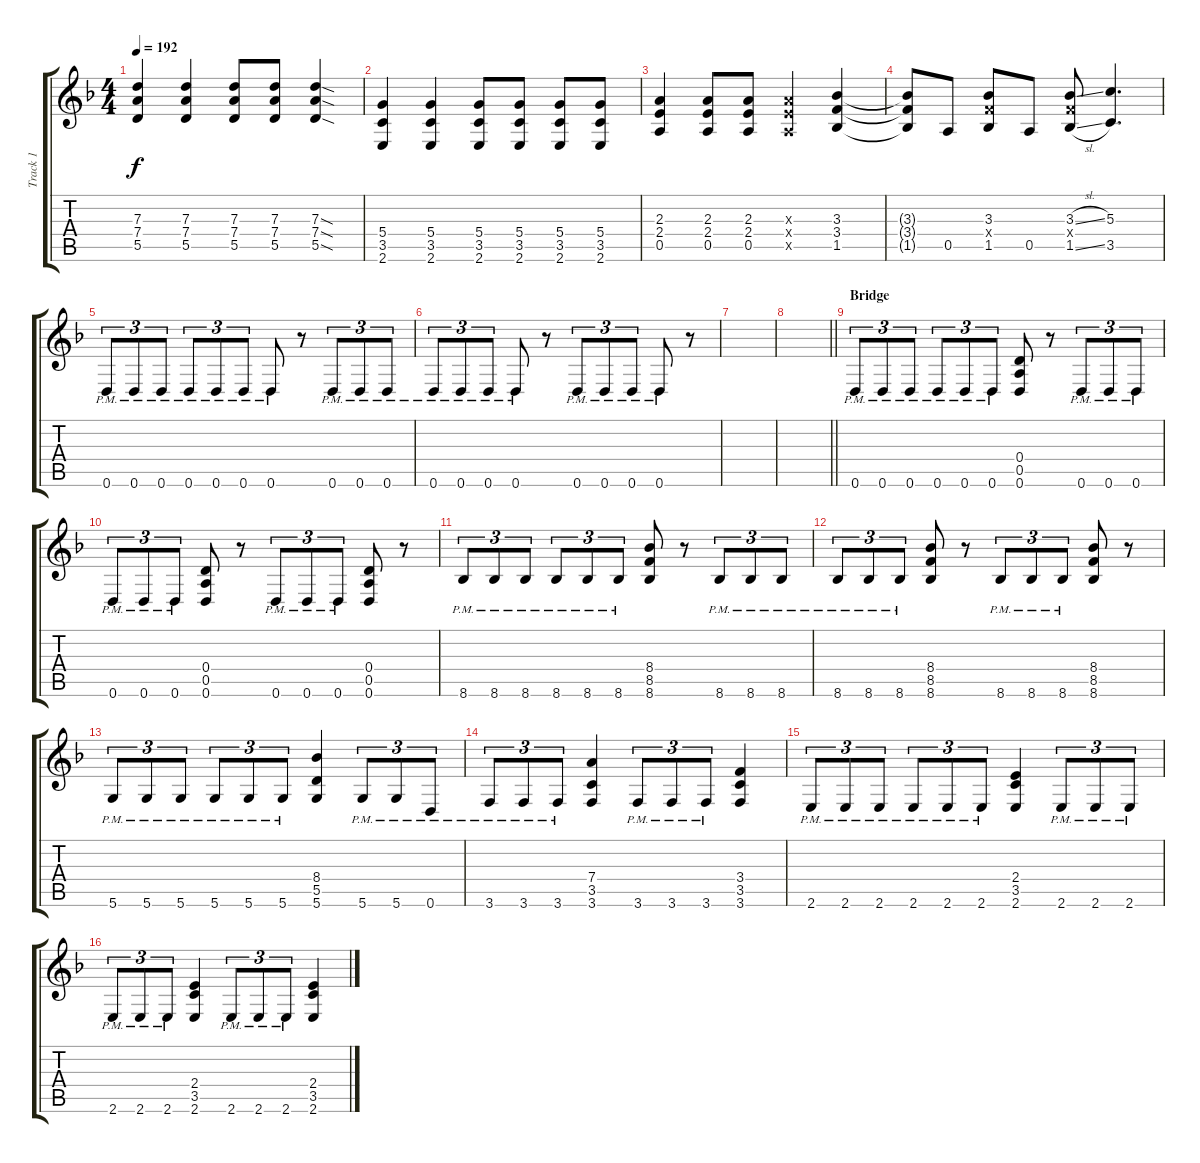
\track ("Track 1" "Track 1") {instrument distortionguitar}
\staff {score tabs}
\tuning (E4 B3 G3 D3 A2 D2) {hide}
\ts (4 4)
\tempo 192
\clef g2
\ks f
(7.3 7.4 5.5).4{dy f} (7.3 7.4 5.5).4 (7.3 7.4 5.5).8 (7.3 7.4 5.5).8 (7.3{sod} 7.4{sod} 5.5{sod}).4 |
(5.4 3.5 2.6).4 (5.4 3.5 2.6).4 (5.4 3.5 2.6).8 (5.4 3.5 2.6).8 (5.4 3.5 2.6).8 (5.4 3.5 2.6).8 |
(2.3 2.4 0.5).4 (2.3 2.4 0.5).8 (2.3 2.4 0.5).8 (2.3{x} 2.4{x} 0.5{x}).4 (3.3 3.4 1.5).4 |
(3.3{t} 3.4{t} 1.5{t}).8 0.5.8 (3.3 3.4{x} 1.5).8 0.5.8 (3.3{sl} 3.4{x} 1.5{sl}).8 (5.3 3.5).4{d} |
0.6{pm}.8{tu (3 2)} 0.6{pm}.8{tu (3 2)} 0.6{pm}.8{tu (3 2)} 0.6{pm}.8{tu (3 2)} 0.6{pm}.8{tu (3 2)} 0.6{pm}.8{tu (3 2)} 0.6{pm}.8 r.8 0.6{pm}.8{tu (3 2)} 0.6{pm}.8{tu (3 2)} 0.6{pm}.8{tu (3 2)} |
0.6{pm}.8{tu (3 2)} 0.6{pm}.8{tu (3 2)} 0.6{pm}.8{tu (3 2)} 0.6{pm}.8 r.8 0.6{pm}.8{tu (3 2)} 0.6{pm}.8{tu (3 2)} 0.6{pm}.8{tu (3 2)} 0.6{pm}.8 r.8 |
|
\barLineRight lightlight
|
\section ("" "Bridge")
0.6{pm}.8{tu (3 2)} 0.6{pm}.8{tu (3 2)} 0.6{pm}.8{tu (3 2)} 0.6{pm}.8{tu (3 2)} 0.6{pm}.8{tu (3 2)} 0.6{pm}.8{tu (3 2)} (0.4 0.5 0.6).8 r.8 0.6{pm}.8{tu (3 2)} 0.6{pm}.8{tu (3 2)} 0.6{pm}.8{tu (3 2)} |
0.6{pm}.8{tu (3 2)} 0.6{pm}.8{tu (3 2)} 0.6{pm}.8{tu (3 2)} (0.4 0.5 0.6).8 r.8 0.6{pm}.8{tu (3 2)} 0.6{pm}.8{tu (3 2)} 0.6{pm}.8{tu (3 2)} (0.4 0.5 0.6).8 r.8 |
8.6{pm}.8{tu (3 2)} 8.6{pm}.8{tu (3 2)} 8.6{pm}.8{tu (3 2)} 8.6{pm}.8{tu (3 2)} 8.6{pm}.8{tu (3 2)} 8.6{pm}.8{tu (3 2)} (8.4 8.5 8.6).8 r.8 8.6{pm}.8{tu (3 2)} 8.6{pm}.8{tu (3 2)} 8.6{pm}.8{tu (3 2)} |
8.6{pm}.8{tu (3 2)} 8.6{pm}.8{tu (3 2)} 8.6{pm}.8{tu (3 2)} (8.4 8.5 8.6).8 r.8 8.6{pm}.8{tu (3 2)} 8.6{pm}.8{tu (3 2)} 8.6{pm}.8{tu (3 2)} (8.4 8.5 8.6).8 r.8 |
5.6{pm}.8{tu (3 2)} 5.6{pm}.8{tu (3 2)} 5.6{pm}.8{tu (3 2)} 5.6{pm}.8{tu (3 2)} 5.6{pm}.8{tu (3 2)} 5.6{pm}.8{tu (3 2)} (8.4 5.5 5.6).4 5.6{pm}.8{tu (3 2)} 5.6{pm}.8{tu (3 2)} 0.6{pm}.8{tu (3 2)} |
3.6{pm}.8{tu (3 2)} 3.6{pm}.8{tu (3 2)} 3.6{pm}.8{tu (3 2)} (7.4 3.5 3.6).4 3.6{pm}.8{tu (3 2)} 3.6{pm}.8{tu (3 2)} 3.6{pm}.8{tu (3 2)} (3.4 3.5 3.6).4 |
2.6{pm}.8{tu (3 2)} 2.6{pm}.8{tu (3 2)} 2.6{pm}.8{tu (3 2)} 2.6{pm}.8{tu (3 2)} 2.6{pm}.8{tu (3 2)} 2.6{pm}.8{tu (3 2)} (2.4 3.5 2.6).4 2.6{pm}.8{tu (3 2)} 2.6{pm}.8{tu (3 2)} 2.6{pm}.8{tu (3 2)} |
2.6{pm}.8{tu (3 2)} 2.6{pm}.8{tu (3 2)} 2.6{pm}.8{tu (3 2)} (2.4 3.5 2.6).4 2.6{pm}.8{tu (3 2)} 2.6{pm}.8{tu (3 2)} 2.6{pm}.8{tu (3 2)} (2.4 3.5 2.6).4
